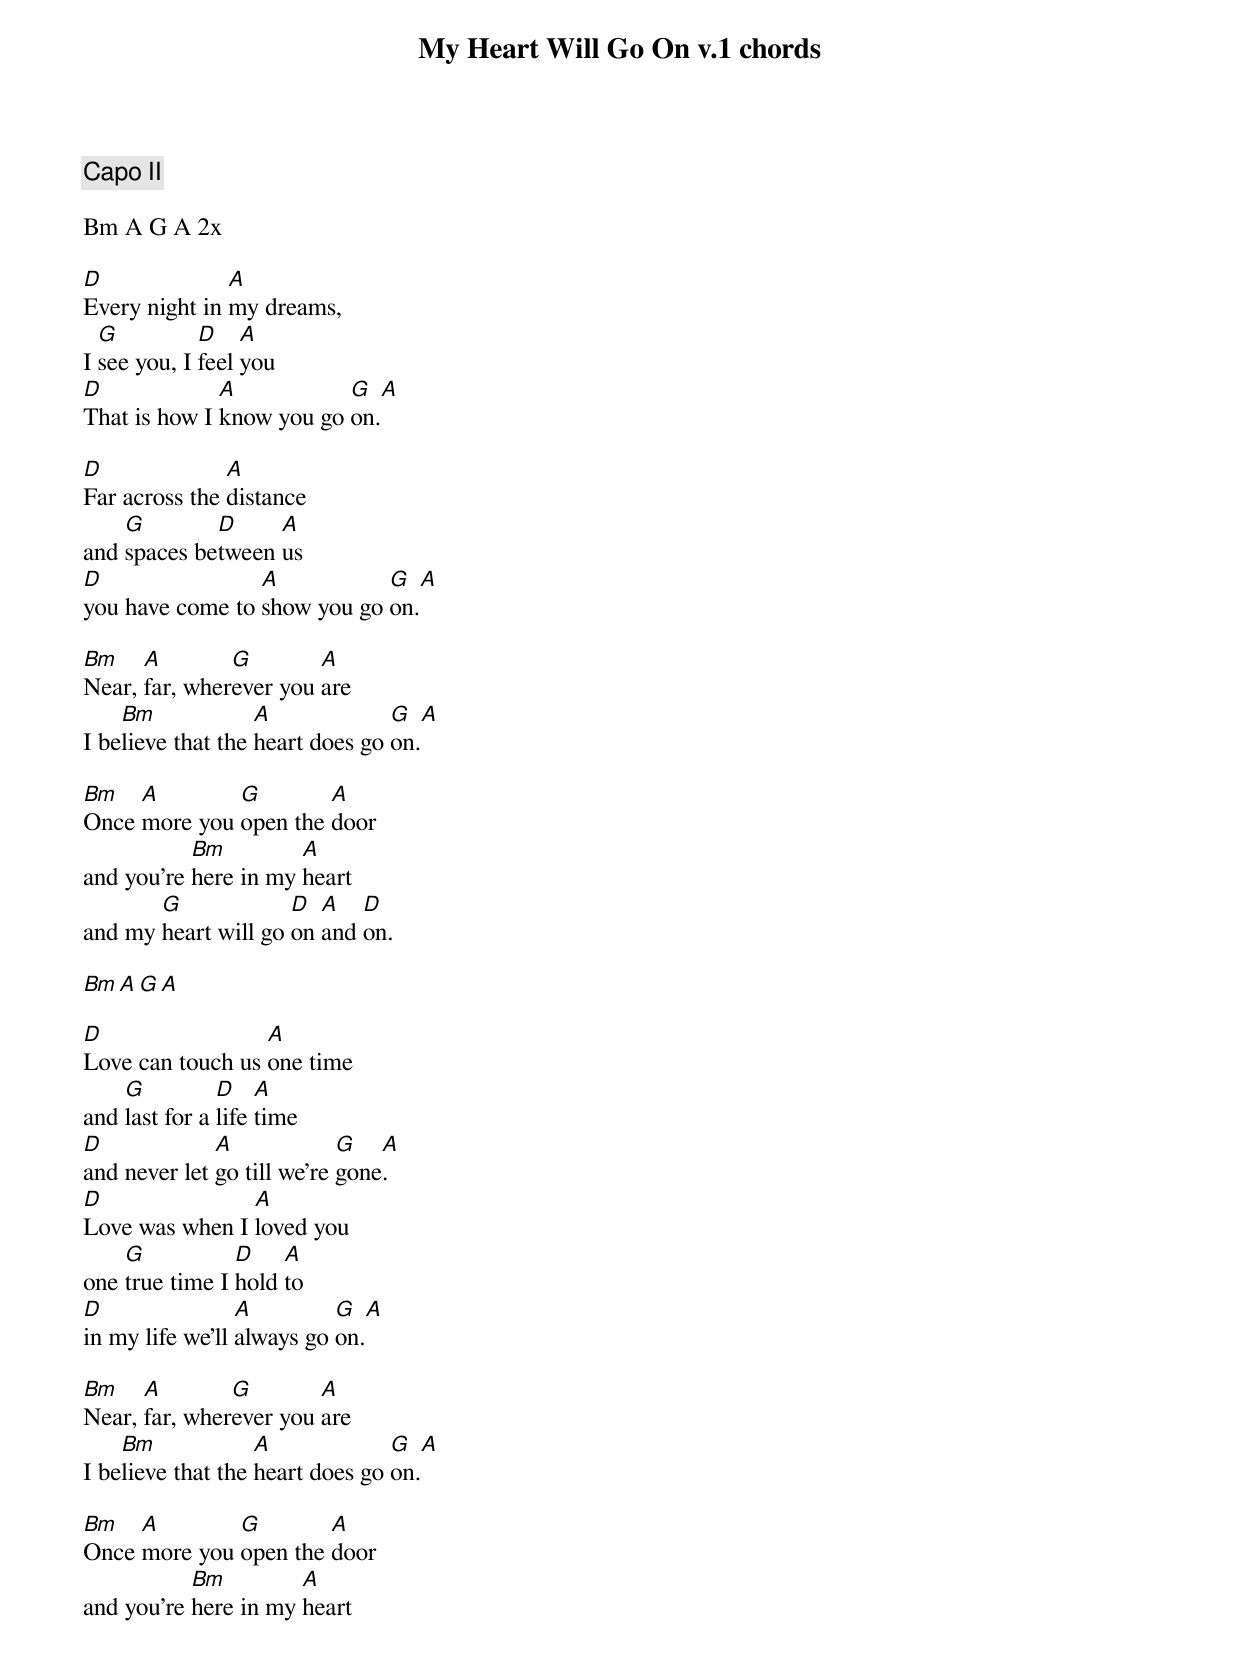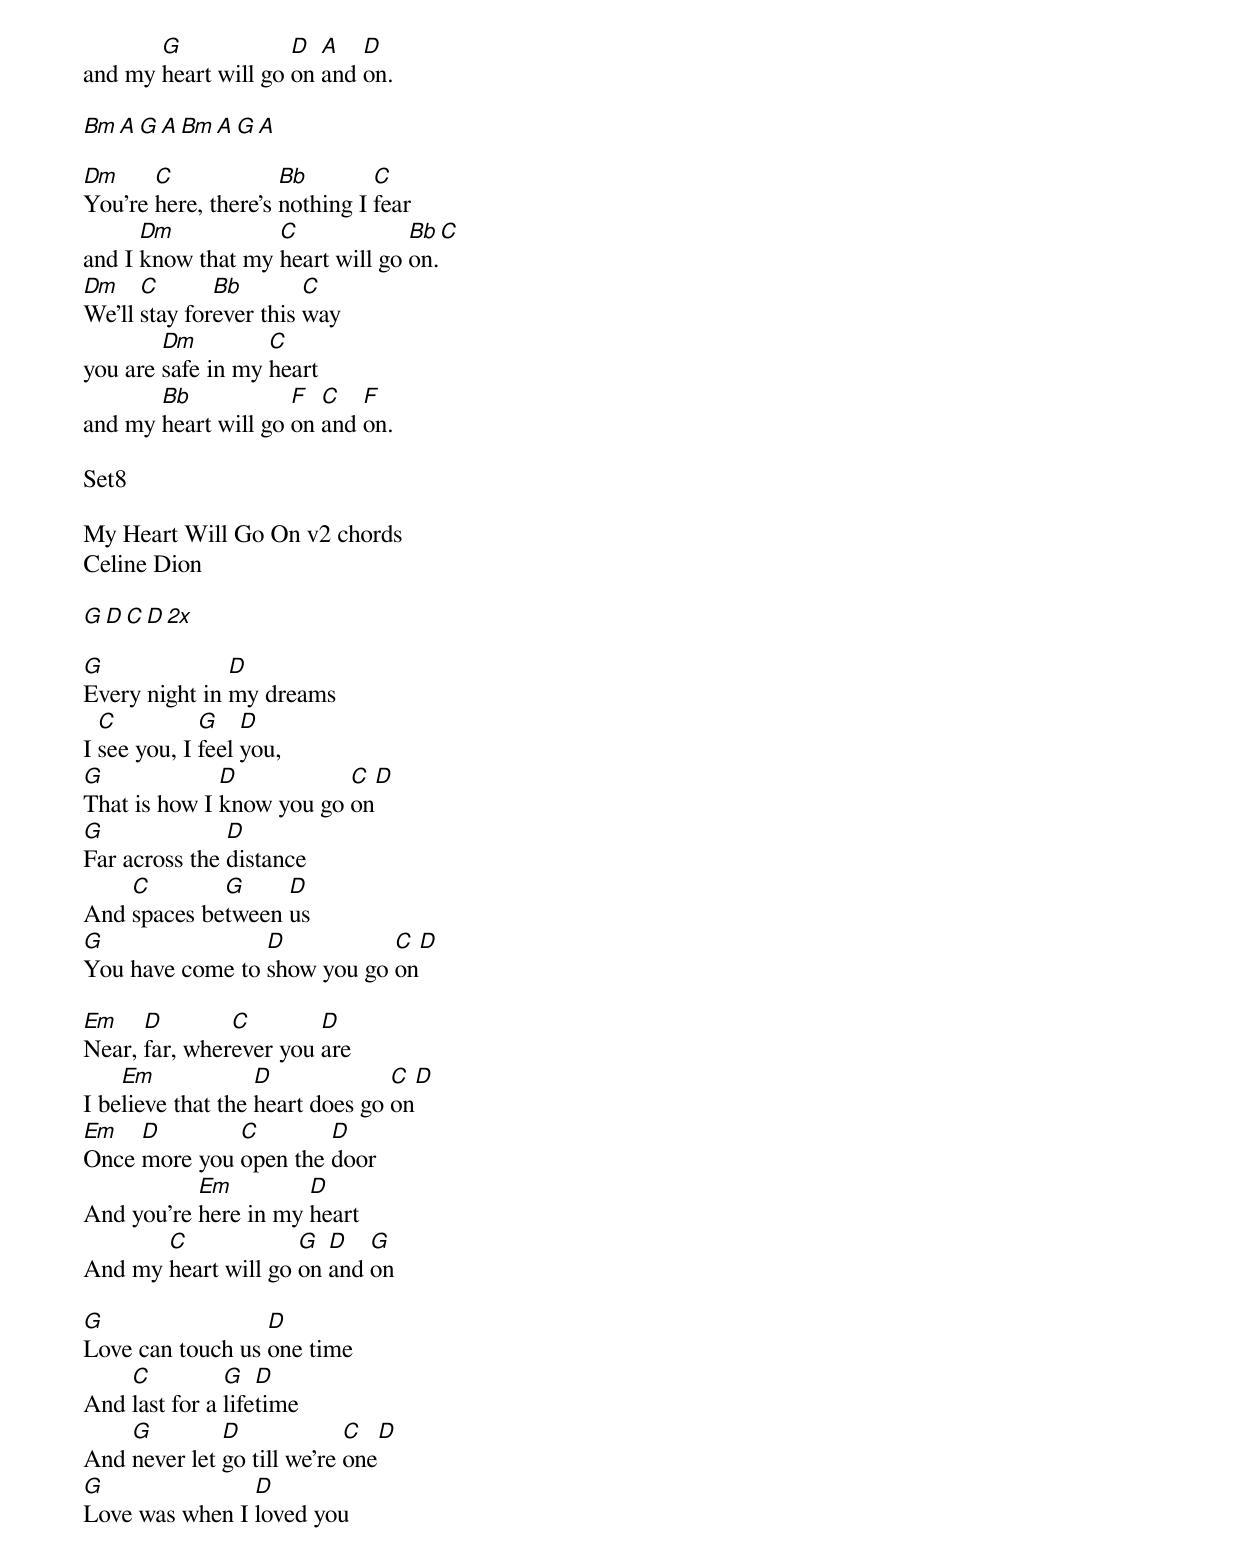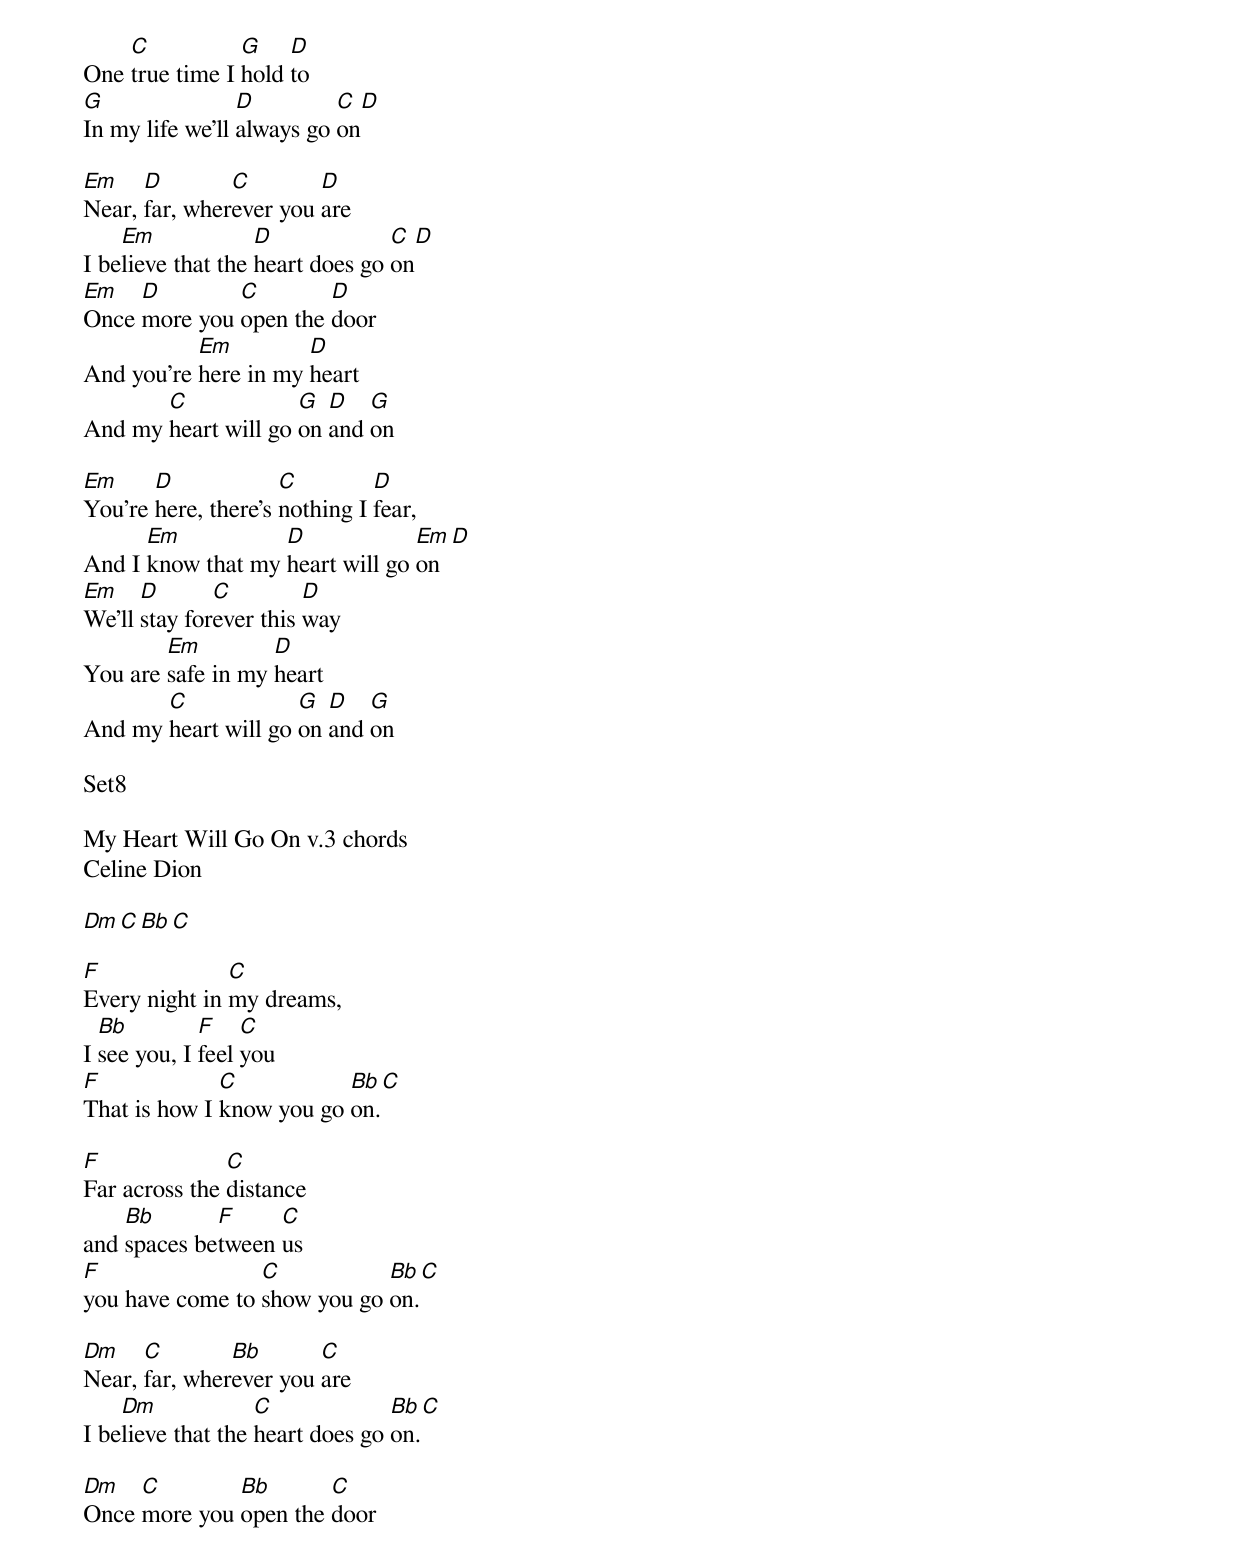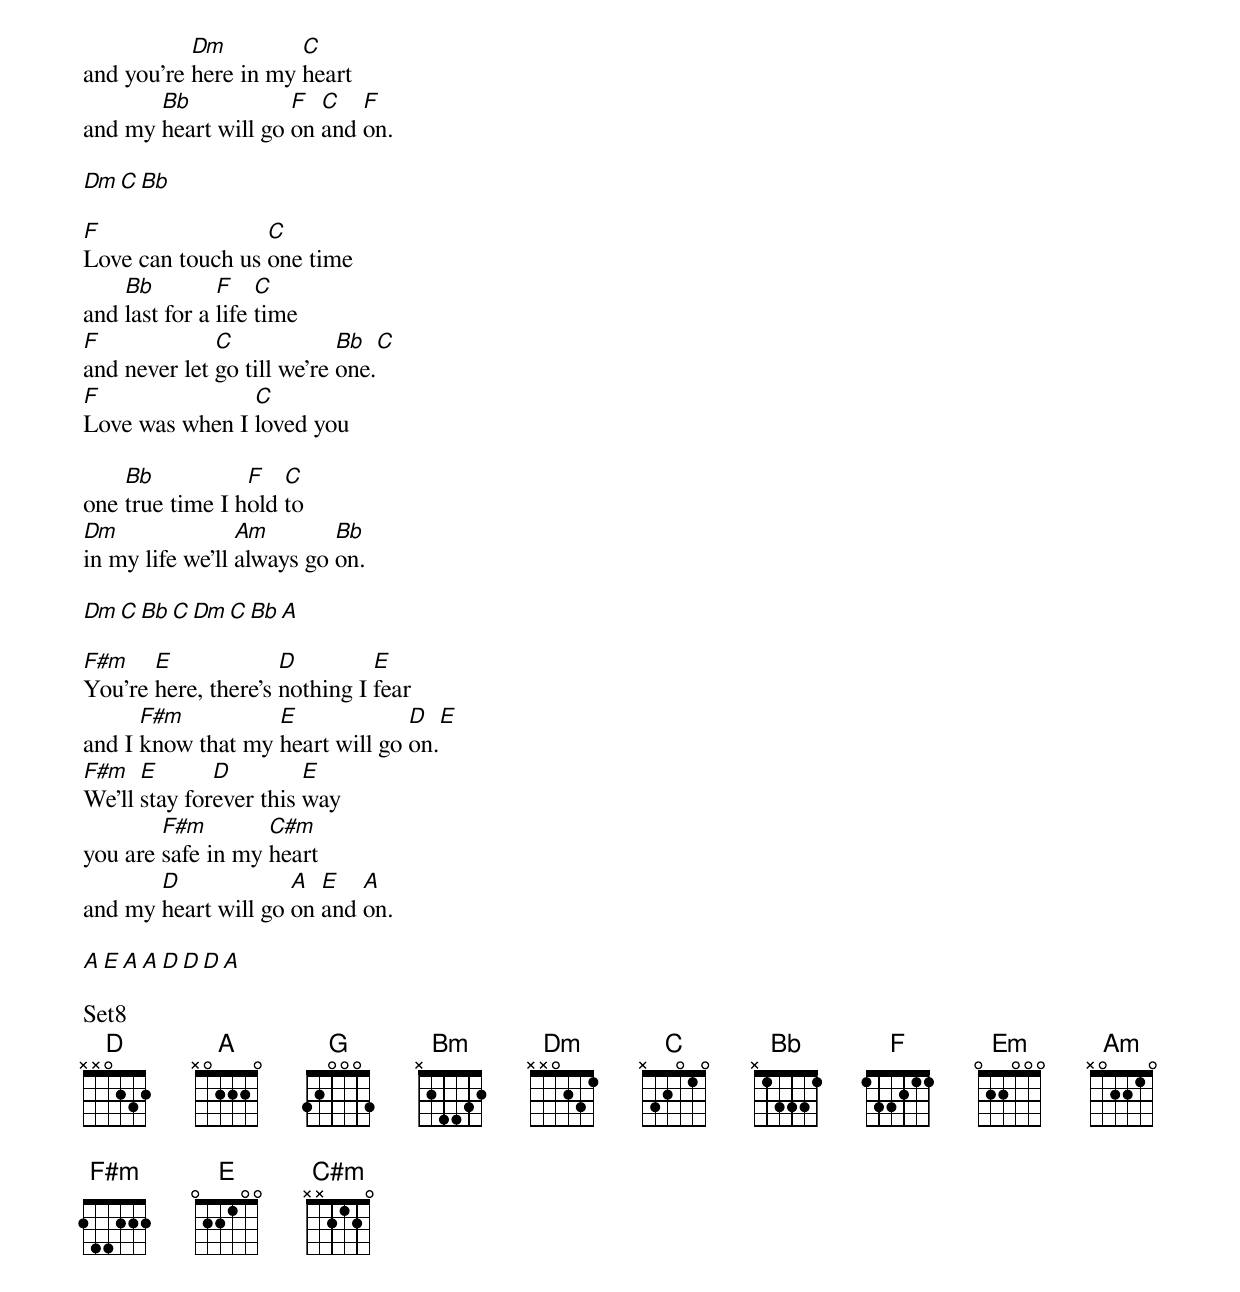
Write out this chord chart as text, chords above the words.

My Heart Will Go On v.1 chords
Celine Dion  1997 "Let's Talk About Love" (Music: James Horner, Lyrics: Will Jennings)

Capo II

Bm A G A 2x

D              A
Every night in my dreams,
  G          D    A
I see you, I feel you
D             A           G  A
That is how I know you go on.

D              A
Far across the distance
    G        D     A
and spaces between us
D                A           G  A
you have come to show you go on.

Bm    A        G        A
Near, far, wherever you are
    Bm             A             G  A
I believe that the heart does go on.

Bm   A        G        A
Once more you open the door
           Bm         A
and you're here in my heart
       G             D  A   D
and my heart will go on and on.

Bm A G A

D                 A
Love can touch us one time
    G          D    A
and last for a life time
D             A             G   A
and never let go till we're gone.
D               A
Love was when I loved you
    G           D    A
one true time I hold to
D                A         G  A
in my life we'll always go on.

Bm    A        G        A
Near, far, wherever you are
    Bm             A             G  A
I believe that the heart does go on.

Bm   A        G        A
Once more you open the door
           Bm         A
and you're here in my heart
       G             D  A   D
and my heart will go on and on.

Bm A G A  Bm A G A

Dm     C             Bb        C
You're here, there's nothing I fear
      Dm           C             Bb  C
and I know that my heart will go on.
Dm    C       Bb        C
We'll stay forever this way
        Dm         C
you are safe in my heart
       Bb            F  C   F
and my heart will go on and on.

Set8

My Heart Will Go On v2 chords
Celine Dion

G D C D 2x

G              D
Every night in my dreams
  C          G    D
I see you, I feel you,
G             D           C  D
That is how I know you go on
G              D
Far across the distance
    C        G     D
And spaces between us
G                D           C  D
You have come to show you go on

Em    D        C        D
Near, far, wherever you are
    Em             D             C  D
I believe that the heart does go on
Em   D        C        D
Once more you open the door
           Em         D
And you're here in my heart
       C             G  D   G
And my heart will go on and on

G                 D
Love can touch us one time
    C          G   D
And last for a lifetime
    G         D             C  D
And never let go till we're one
G               D
Love was when I loved you
    C           G    D
One true time I hold to
G                D         C  D
In my life we'll always go on

Em    D        C        D
Near, far, wherever you are
    Em             D             C  D
I believe that the heart does go on
Em   D        C        D
Once more you open the door
           Em         D
And you're here in my heart
       C             G  D   G
And my heart will go on and on

Em     D             C         D
You're here, there's nothing I fear,
      Em           D             Em D
And I know that my heart will go on
Em    D       C         D
We'll stay forever this way
        Em         D
You are safe in my heart
       C             G  D   G
And my heart will go on and on

Set8

My Heart Will Go On v.3 chords
Celine Dion

Dm  C Bb C

F              C
Every night in my dreams,
  Bb         F    C
I see you, I feel you
F             C           Bb C
That is how I know you go on.

F              C
Far across the distance
    Bb       F     C
and spaces between us
F                C           Bb C
you have come to show you go on.

Dm    C        Bb       C
Near, far, wherever you are
    Dm             C             Bb C
I believe that the heart does go on.

Dm   C        Bb       C
Once more you open the door
           Dm         C
and you're here in my heart
       Bb            F  C   F
and my heart will go on and on.

Dm C Bb

F                 C
Love can touch us one time
    Bb         F    C
and last for a life time
F             C             Bb  C
and never let go till we're one.
F               C
Love was when I loved you

    Bb           F   C
one true time I hold to
Dm               Am        Bb
in my life we'll always go on.

Dm C Bb C Dm C Bb A

F#m    E             D         E
You're here, there's nothing I fear
      F#m          E             D  E
and I know that my heart will go on.
F#m   E       D         E
We'll stay forever this way
        F#m        C#m
you are safe in my heart
       D             A  E   A
and my heart will go on and on.

A  E  A  A  D  D  D  A

Set8
